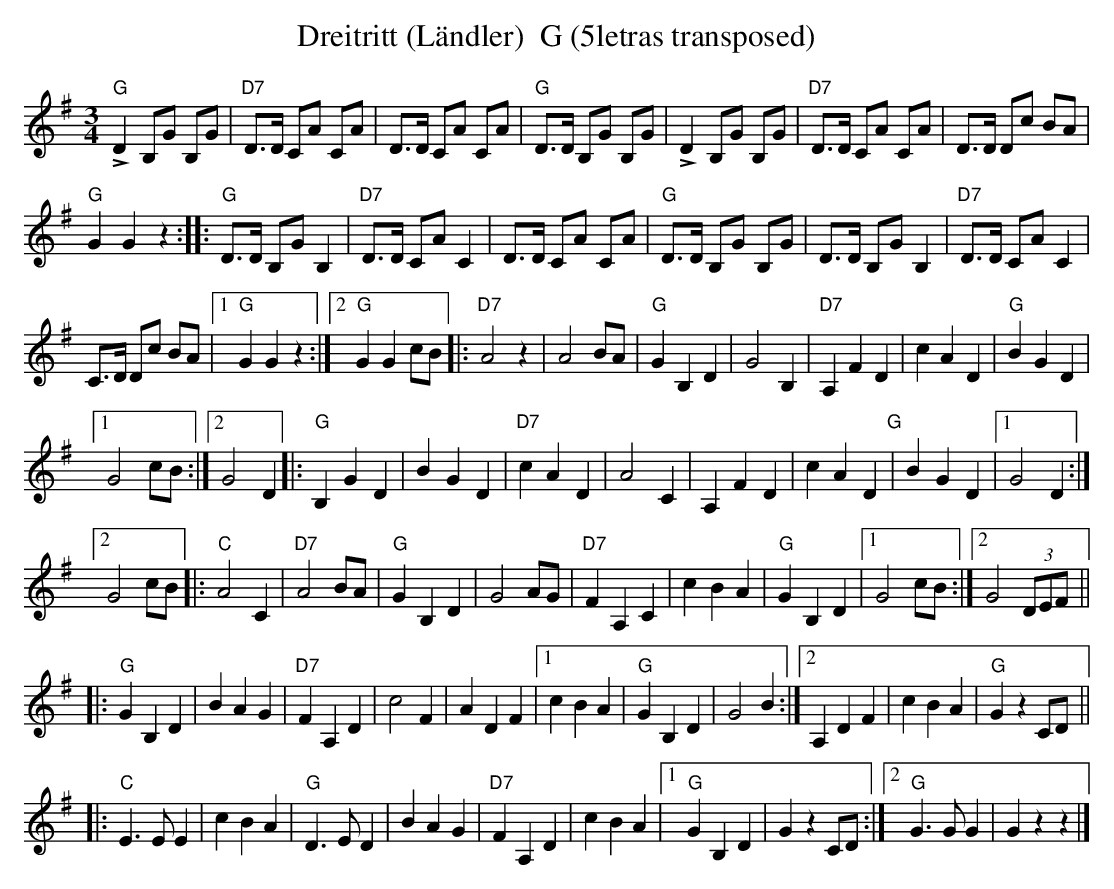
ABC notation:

X:1
T:Dreitritt (L\"andler)  G (5letras transposed)
M:3/4
L:1/8
K:G transpose=3 %%MIDI gchordon
!>!"G"D2 B,G B,G | "D7"D>D CA CA | D>D CA CA | "G"D>D B,G B,G | !>!D2B,G B,G | "D7"D>D CA CA | D>D Dc BA |
"G"G2G2z2 :: "G"D>D B,GB,2 | "D7"D>D CAC2 | D>D CA CA | "G"D>D B,G B,G | D>D B,G B,2 | "D7"D>D CAC2 |
C>D Dc BA |1 "G"G2G2z2 :|2 "G"G2G2cB |: "D7"A4z2 | A4BA | "G"G2B,2D2 | G4B,2 | "D7"A,2F2D2 | c2A2D2 | "G"B2G2D2 |1
G4cB :|2 G4D2 |: [L:1/4] "G"B,GD | BGD | "D7"cAD | A2C | A,FD | cAD"G" | BGD |1 G2D :|2
G2c/2B/2 |: "C"A2C | "D7"A2B/2A/2| "G"GB,D | G2A/2G/2 | "D7"FA,C | cBA | "G"GB,D |1 G2c/2B/2 :|2 G2 (3D/2E/2F/2 ||
|: "G"GB,D | BAG | "D7"FA,D | c2F | ADF |1 cBA | "G"GB,D | G2B :|2 A,DF | cBA | "G"GzC/2D/2 ||
|: "C"E>EE | cBA | "G"D>ED | BAG | "D7"FA,D | cBA |1 "G"GB,D | GzC/2D/2 :|2 "G"G>GG | Gzz |]
